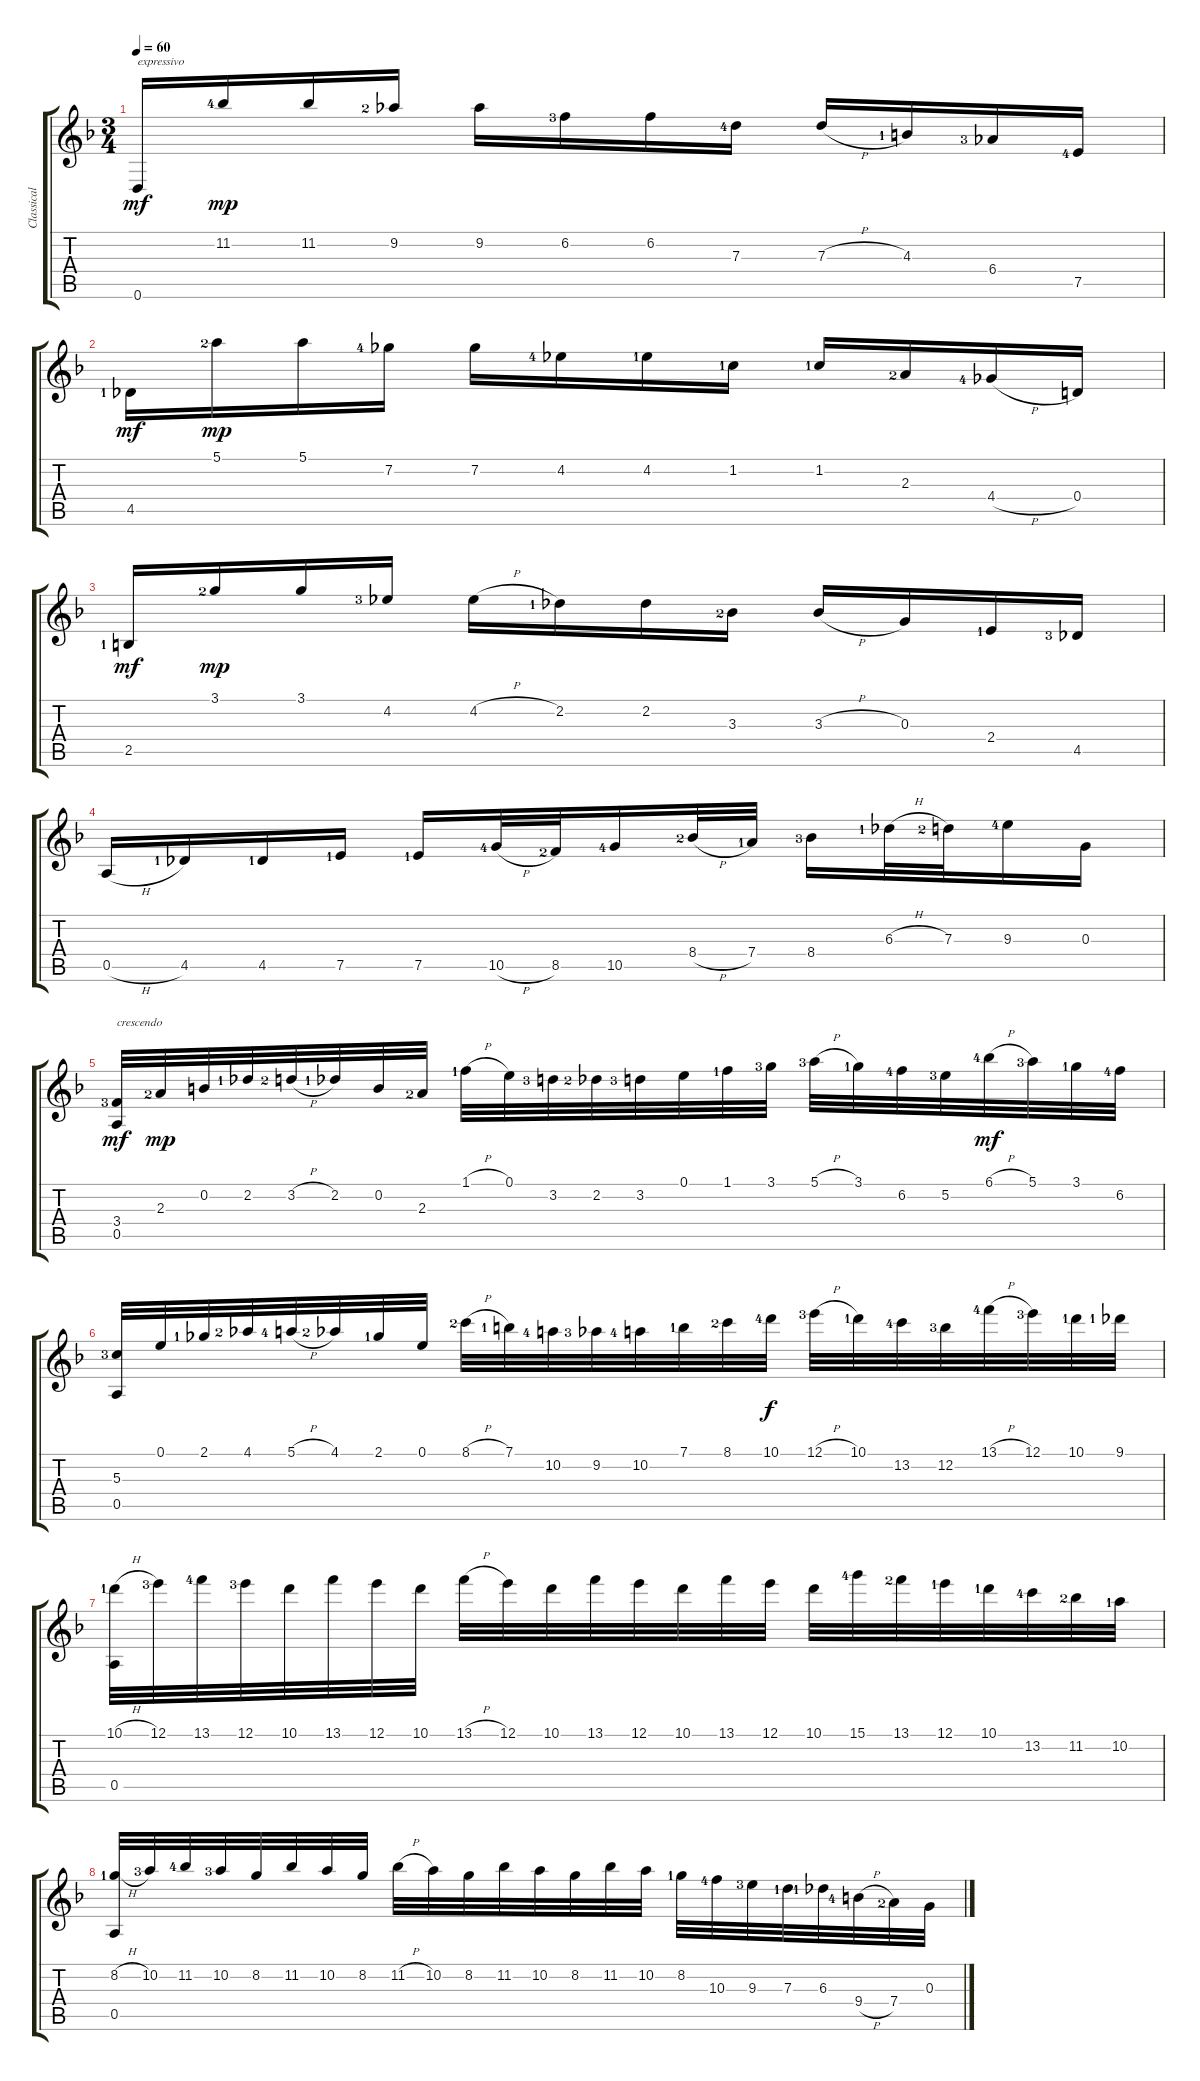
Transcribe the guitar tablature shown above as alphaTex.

\track ("Classical Guitar" "Classical ") {instrument acousticguitarnylon}
\staff {score tabs}
\tuning (E4 B3 G3 D3 A2 D2) {hide}
\ts (3 4)
\tempo 60
\clef g2
\ks dminor
0.6.16{txt "expressivo" dy mf} 11.2{lf 5}.16{dy mp} 11.2.16 9.2{lf 3}.16 9.2.16 6.2{lf 4}.16 6.2.16 7.3{lf 5}.16 7.3{h}.16 4.3{lf 2}.16 6.4{lf 4}.16 7.5{lf 5}.16 |
4.5{lf 2}.16{dy mf} 5.1{lf 3}.16{dy mp} 5.1.16 7.2{lf 5}.16 7.2.16 4.2{lf 5}.16 4.2{lf 2}.16 1.2{lf 2}.16 1.2{lf 2}.16 2.3{lf 3}.16 4.4{h lf 5}.16 0.4.16 |
2.5{lf 2}.16{dy mf} 3.1{lf 3}.16{dy mp} 3.1.16 4.2{lf 4}.16 4.2{h}.16 2.2{lf 2}.16 2.2.16 3.3{lf 3}.16 3.3{h}.16 0.3.16 2.4{lf 2}.16 4.5{lf 4}.16 |
0.5{h}.16 4.5{lf 2}.16 4.5{lf 2}.16 7.5{lf 2}.16 7.5{lf 2}.16 10.5{h lf 5}.32 8.5{lf 3}.32 10.5{lf 5}.16 8.4{h lf 3}.32 7.4{lf 2}.32 8.4{lf 4}.16 6.3{h lf 2}.32 7.3{lf 3}.32 9.3{lf 5}.16 0.3.16 |
(3.4{lf 4} 0.5).32{txt "crescendo" dy mf} 2.3{lf 3}.32{dy mp} 0.2.32 2.2{lf 2}.32 3.2{h lf 3}.32 2.2{lf 2}.32 0.2.32 2.3{lf 3}.32 1.1{h lf 2}.32 0.1.32 3.2{lf 4}.32 2.2{lf 3}.32 3.2{lf 4}.32 0.1.32 1.1{lf 2}.32 3.1{lf 4}.32 5.1{h lf 4}.32 3.1{lf 2}.32 6.2{lf 5}.32 5.2{lf 4}.32 6.1{h lf 5}.32{dy mf} 5.1{lf 4}.32 3.1{lf 2}.32 6.2{lf 5}.32 |
(5.3{lf 4} 0.5).32 0.1.32 2.1{lf 2}.32 4.1{lf 3}.32 5.1{h lf 5}.32 4.1{lf 3}.32 2.1{lf 2}.32 0.1.32 8.1{h lf 3}.32 7.1{lf 2}.32 10.2{lf 5}.32 9.2{lf 4}.32 10.2{lf 5}.32 7.1{lf 2}.32 8.1{lf 3}.32 10.1{lf 5}.32{dy f} 12.1{h lf 4}.32 10.1{lf 2}.32 13.2{lf 5}.32 12.2{lf 4}.32 13.1{h lf 5}.32 12.1{lf 4}.32 10.1{lf 2}.32 9.1{lf 2}.32 |
(10.1{h lf 2} 0.5).32 12.1{lf 4}.32 13.1{lf 5}.32 12.1{lf 4}.32 10.1.32 13.1.32 12.1.32 10.1.32 13.1{h}.32 12.1.32 10.1.32 13.1.32 12.1.32 10.1.32 13.1.32 12.1.32 10.1.32 15.1{lf 5}.32 13.1{lf 3}.32 12.1{lf 2}.32 10.1{lf 2}.32 13.2{lf 5}.32 11.2{lf 3}.32 10.2{lf 2}.32 |
(8.2{h lf 2} 0.5).32 10.2{lf 4}.32 11.2{lf 5}.32 10.2{lf 4}.32 8.2.32 11.2.32 10.2.32 8.2.32 11.2{h}.32 10.2.32 8.2.32 11.2.32 10.2.32 8.2.32 11.2.32 10.2.32 8.2{lf 2}.32 10.3{lf 5}.32 9.3{lf 4}.32 7.3{lf 2}.32 6.3{lf 2}.32 9.4{h lf 5}.32 7.4{lf 3}.32 0.3.32
